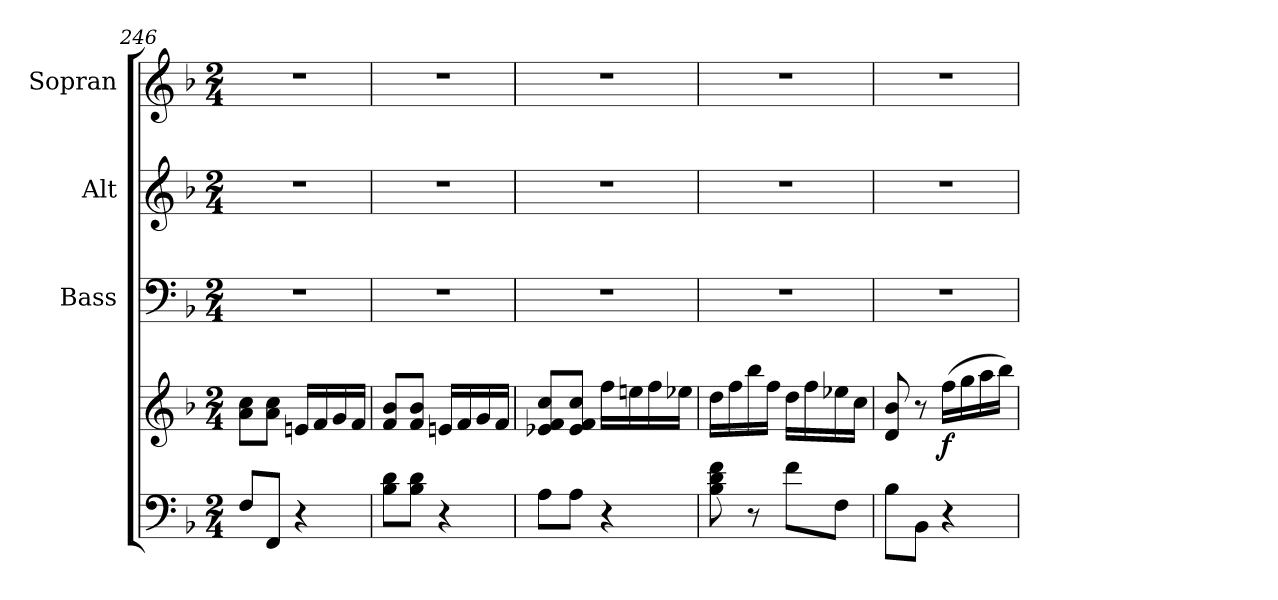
**kern	**kern	**dynam	**kern	**kern	**kern
*part4	*part4	*part4	*part3	*part2	*part1
*staff5	*staff4	*staff4/5	*staff3	*staff2	*staff1
*	*	*	*I"Bass	*I"Alt	*I"Sopran
*	*	*	*I'B.	*I'A.	*I'S.
*clefF4	*clefG2	*	*clefF4	*clefG2	*clefG2
*k[b-]	*k[b-]	*	*k[b-]	*k[b-]	*k[b-]
*F:	*F:	*	*F:	*F:	*F:
*M2/4	*M2/4	*	*M2/4	*M2/4	*M2/4
=246	=246	=246	=246	=246	=246
8F/L	8a\ 8cc\L	.	2r	2r	2r
8FF/J	8a\ 8cc\J	.	.	.	.
4r	16en/LL	.	.	.	.
.	16f/	.	.	.	.
.	16g/	.	.	.	.
.	16f/JJ	.	.	.	.
=247	=247	=247	=247	=247	=247
8B-\ 8d\L	8f/ 8b-/L	.	2r	2r	2r
8B-\ 8d\J	8f/ 8b-/J	.	.	.	.
4r	16en/LL	.	.	.	.
.	16f/	.	.	.	.
.	16g/	.	.	.	.
.	16f/JJ	.	.	.	.
=248	=248	=248	=248	=248	=248
8A\L	8e-X/ 8f/ 8cc/L	.	2r	2r	2r
8A\J	8e-/ 8f/ 8cc/J	.	.	.	.
4r	16ff\LL	.	.	.	.
.	16een\	.	.	.	.
.	16ff\	.	.	.	.
.	16ee-X\JJ	.	.	.	.
=249	=249	=249	=249	=249	=249
8B-\ 8d\ 8f\	16dd\LL	.	2r	2r	2r
.	16ff\	.	.	.	.
8r	16bb-\	.	.	.	.
.	16ff\JJ	.	.	.	.
8f\L	16dd\LL	.	.	.	.
.	16ff\	.	.	.	.
8F\J	16ee-X\	.	.	.	.
.	16cc\JJ	.	.	.	.
=250	=250	=250	=250	=250	=250
8B-\L	8d/ 8b-/	.	2r	2r	2r
8BB-\J	8r	.	.	.	.
!	!	!LO:DY:b	!	!	!
4r	(>16ff\LL	f	.	.	.
.	16gg\	.	.	.	.
.	16aa\	.	.	.	.
.	16bb-\JJ)	.	.	.	.
=	=	=	=	=	=
*-	*-	*-	*-	*-	*-
